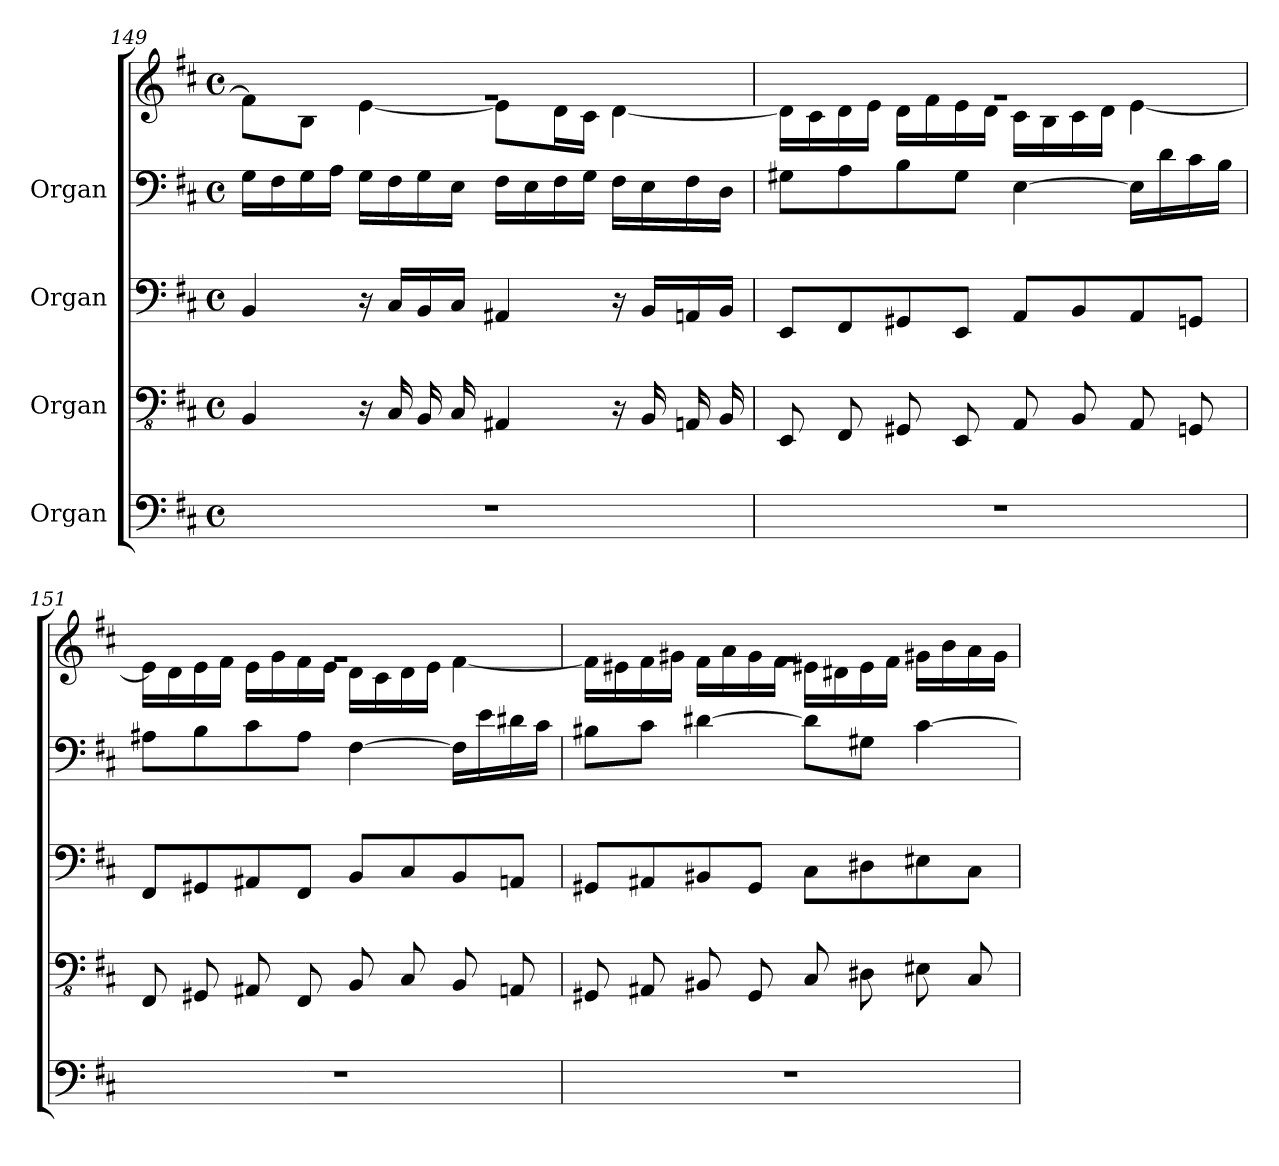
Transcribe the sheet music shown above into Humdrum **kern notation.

**kern	**kern	**kern	**kern	**kern
*part4	*part3	*part2	*part1	*part1
*staff5	*staff4	*staff3	*staff2	*staff1
*I"Organ	*I"Organ	*I"Organ	*I"Organ	*
!!LO:LB:g=z
*clefF4	*clefFv4	*clefF4	*clefF4	*clefG2
*k[f#c#]	*k[f#c#]	*k[f#c#]	*k[f#c#]	*k[f#c#]
*M4/4	*M4/4	*M4/4	*M4/4	*M4/4
*met(c)	*met(c)	*met(c)	*met(c)	*met(c)
=149	=149	=149	=149	=149
*	*	*	*	*^
1r	4BBB/	4BB/	16G\LL	1rg	8f#\L]
.	.	.	16F#\	.	.
.	.	.	16G\	.	8B\J
.	.	.	16A\JJ	.	.
.	16r	16r	16G\LL	.	[4e\
.	16CC#/	16C#/LL	16F#\	.	.
.	16BBB/	16BB/	16G\	.	.
.	16CC#/	16C#/JJ	16E\JJ	.	.
.	4AAA#X/	4AA#X/	16F#\LL	.	8e\L]
.	.	.	16E\	.	.
.	.	.	16F#\	.	16d\L
.	.	.	16G\JJ	.	16c#\JJ
.	16r	16r	16F#\LL	.	[4d\
.	16BBB/	16BB/LL	16E\	.	.
.	16AAAn/	16AAn/	16F#\	.	.
.	16BBB/	16BB/JJ	16D\JJ	.	.
=150	=150	=150	=150	=150	=150
1r	8EEE/	8EE/L	8G#X\L	1rg	16d\LL]
.	.	.	.	.	16c#\
.	8FFF#/	8FF#/	8A\	.	16d\
.	.	.	.	.	16e\JJ
.	8GGG#X/	8GG#X/	8B\	.	16d\LL
.	.	.	.	.	16f#\
.	8EEE/	8EE/J	8G#\J	.	16e\
.	.	.	.	.	16d\JJ
.	8AAA/	8AA/L	[4E\	.	16c#\LL
.	.	.	.	.	16B\
.	8BBB/	8BB/	.	.	16c#\
.	.	.	.	.	16d\JJ
.	8AAA/	8AA/	16E\LL]	.	[4e\
.	.	.	16d\	.	.
.	8GGGn/	8GGn/J	16c#\	.	.
.	.	.	16B\JJ	.	.
=151	=151	=151	=151	=151	=151
1r	8FFF#/	8FF#/L	8A#X\L	1rg	16e\LL]
.	.	.	.	.	16d\
.	8GGG#X/	8GG#X/	8B\	.	16e\
.	.	.	.	.	16f#\JJ
.	8AAA#X/	8AA#X/	8c#\	.	16e\LL
.	.	.	.	.	16g\
.	8FFF#/	8FF#/J	8A#\J	.	16f#\
.	.	.	.	.	16e\JJ
.	8BBB/	8BB/L	[4F#\	.	16d\LL
.	.	.	.	.	16c#\
.	8CC#/	8C#/	.	.	16d\
.	.	.	.	.	16e\JJ
.	8BBB/	8BB/	16F#\LL]	.	[4f#\
.	.	.	16e\	.	.
.	8AAAn/	8AAn/J	16d#X\	.	.
.	.	.	16c#\JJ	.	.
=152	=152	=152	=152	=152	=152
1r	8GGG#X/	8GG#X/L	8B#X\L	1rg	16f#\LL]
.	.	.	.	.	16e#X\
.	8AAA#X/	8AA#X/	8c#\J	.	16f#\
.	.	.	.	.	16g#X\JJ
.	8BBB#X/	8BB#X/	[4d#X\	.	16f#\LL
.	.	.	.	.	16a\
.	8GGG#/	8GG#/J	.	.	16g#\
.	.	.	.	.	16f#\JJ
.	8CC#/	8C#\L	8d#\L]	.	16e#X\LL
.	.	.	.	.	16d#X\
.	8DD#X\	8D#X\	8G#X\J	.	16e#\
.	.	.	.	.	16f#\JJ
.	8EE#X\	8E#X\	[4c#\	.	16g#X\LL
.	.	.	.	.	16b\
.	8CC#/	8C#\J	.	.	16a\
.	.	.	.	.	16g#\JJ
*	*	*	*	*v	*v
=	=	=	=	=
*-	*-	*-	*-	*-
